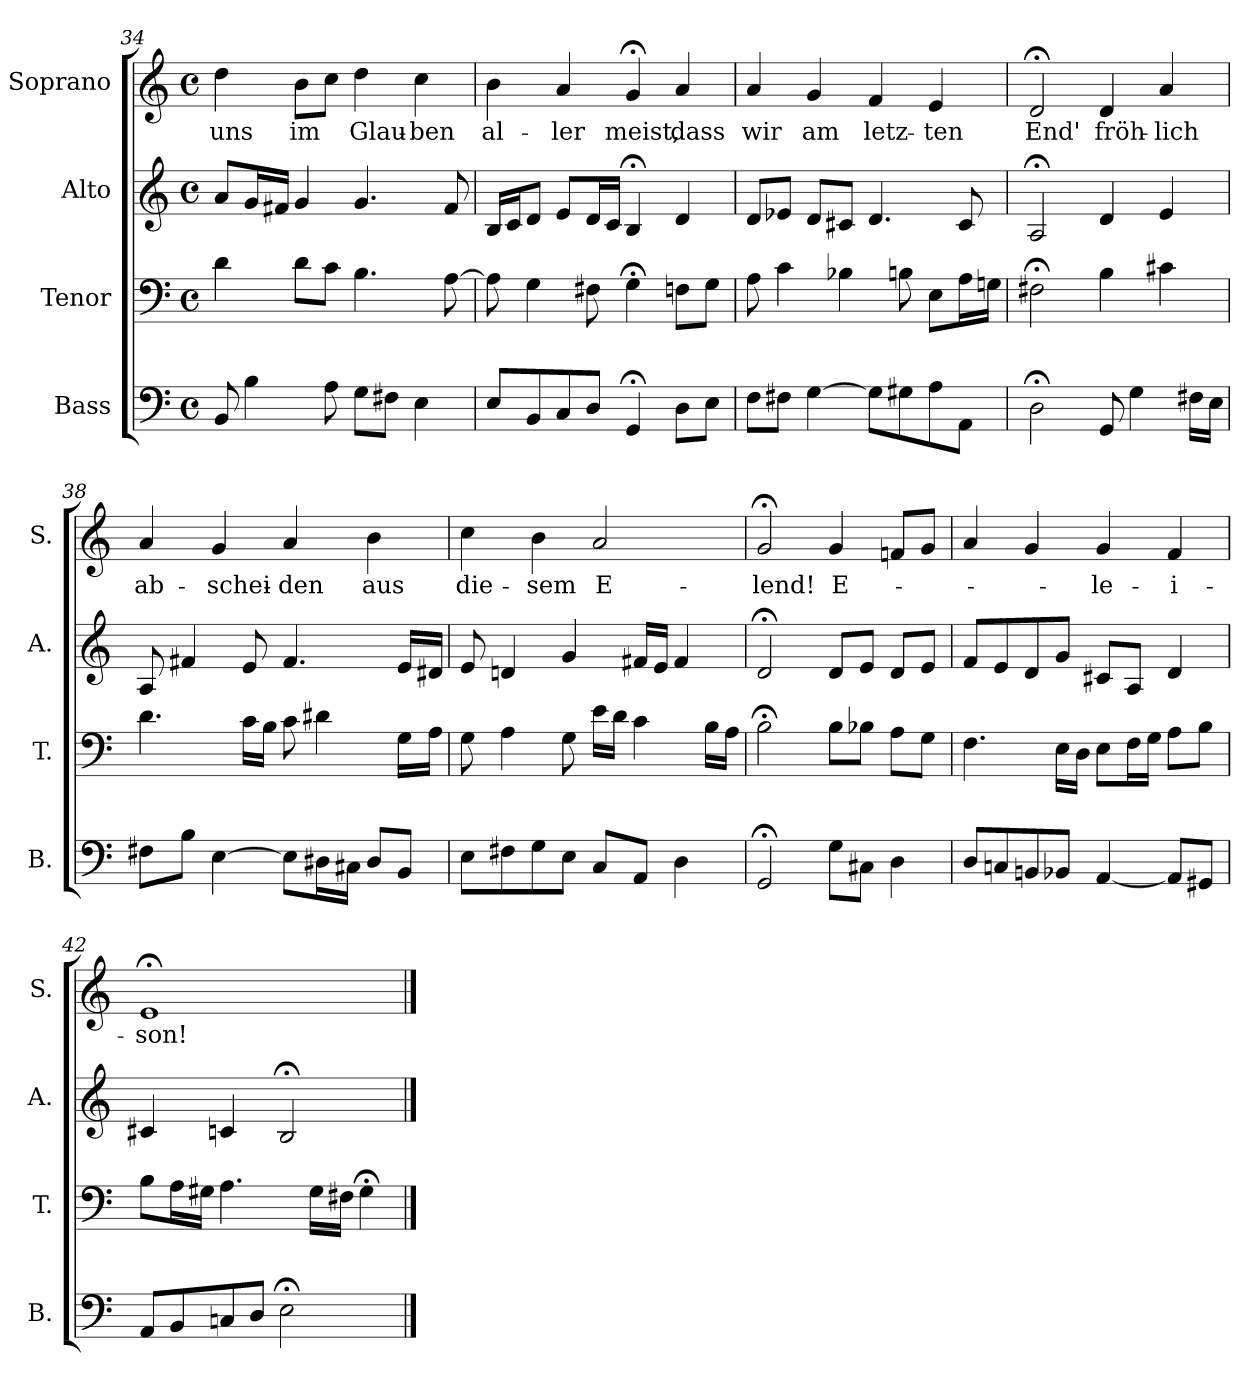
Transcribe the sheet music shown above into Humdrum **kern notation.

**kern	**kern	**kern	**kern	**text
*part4	*part3	*part2	*part1	*part1
*staff4	*staff3	*staff2	*staff1	*staff1
*I"Bass	*I"Tenor	*I"Alto	*I"Soprano	*
*I'B.	*I'T.	*I'A.	*I'S.	*
!!LO:PB:g=z
*clefF4	*clefF4	*clefG2	*clefG2	*
*k[]	*k[]	*k[]	*k[]	*
*M4/4	*M4/4	*M4/4	*M4/4	*
*met(c)	*met(c)	*met(c)	*met(c)	*
=34	=34	=34	=34	=34
!	!	!	!	!LO:LY:b
8BB/	4d\	8a/L	4dd\	uns
4B\	.	16g/L	.	.
.	.	16f#X/JJ	.	.
!	!	!	!	!LO:LY:b
.	8d\L	4g/	8b\L	im
8A\	8c\J	.	8cc\J	.
!	!	!	!	!LO:LY:b
8G\L	4.B\	4.g/	4dd\	Glau-
8F#X\J	.	.	.	.
!	!	!	!	!LO:LY:b
4E\	.	.	4cc\	-ben
.	[8A\	8f#/	.	.
!!LO:PB:g=z
=35	=35	=35	=35	=35
!	!	!	!	!LO:LY:b
8E/L	8A\]	16B/LL	4b\	al-
.	.	16c/J	.	.
8BB/	4G\	8d/J	.	.
!	!	!	!	!LO:LY:b
8C/	.	8e/L	4a/	-ler
8D/J	8F#X\	16d/L	.	.
.	.	16c/JJ	.	.
!	!	!	!	!LO:LY:b
4GG;</	4G;<\	4B;</	4g;</	meist,
!	!	!	!	!LO:LY:b
8D\L	8Fn\L	4d/	4a/	dass
8E\J	8G\J	.	.	.
=36	=36	=36	=36	=36
!	!	!	!	!LO:LY:b
8F\L	8A\	8d/L	4a/	wir
8F#X\J	4c\	8e-X/J	.	.
!	!	!	!	!LO:LY:b
[4G\	.	8d/L	4g/	am
.	4B-X\	8c#X/J	.	.
!	!	!	!	!LO:LY:b
8G\L]	.	4.d/	4f/	letz-
8G#X\	8Bn\	.	.	.
!	!	!	!	!LO:LY:b
8A\	8E\L	.	4e/	-ten
8AA\J	16A\L	8c#/	.	.
.	16Gn\JJ	.	.	.
=37	=37	=37	=37	=37
!	!	!	!	!LO:LY:b
2D;<\	2F#X;<\	2A;</	2d;</	End'
!	!	!	!	!LO:LY:b
8GG/	4B\	4d/	4d/	fröh-
4G\	.	.	.	.
!	!	!	!	!LO:LY:b
.	4c#X\	4e/	4a/	-lich
16F#X\LL	.	.	.	.
16E\JJ	.	.	.	.
=38	=38	=38	=38	=38
!	!	!	!	!LO:LY:b
8F#X\L	4.d\	8A/	4a/	ab-
8B\J	.	4f#X/	.	.
!	!	!	!	!LO:LY:b
[4E\	.	.	4g/	-schei-
.	16c\LL	8e/	.	.
.	16B\JJ	.	.	.
!	!	!	!	!LO:LY:b
8E\L]	8c\	4.f#/	4a/	-den
16D#X\L	4d#X\	.	.	.
16C#X\JJ	.	.	.	.
!	!	!	!	!LO:LY:b
8D#/L	.	.	4b\	aus
8BB/J	16G\LL	16e/LL	.	.
.	16A\JJ	16d#X/JJ	.	.
!!LO:LB:g=z
=39	=39	=39	=39	=39
!	!	!	!	!LO:LY:b
8E\L	8G\	8e/	4cc\	die-
8F#X\	4A\	4dn/	.	.
!	!	!	!	!LO:LY:b
8G\	.	.	4b\	-sem
8E\J	8G\	4g/	.	.
!	!	!	!	!LO:LY:b
8C/L	16e\LL	.	2a/	E-
.	16d\JJ	.	.	.
8AA/J	4c\	16f#X/LL	.	.
.	.	16e/JJ	.	.
4D\	.	4f#/	.	.
.	16B\LL	.	.	.
.	16A\JJ	.	.	.
=40	=40	=40	=40	=40
!	!	!	!	!LO:LY:b
2GG;</	2B;<\	2d;</	2g;</	-lend!
!	!	!	!	!LO:LY:b
8G\L	8B\L	8d/L	4g/	E-
8C#X\J	8B-X\J	8e/J	.	.
4D\	8A\L	8d/L	8fn/L	.
.	8G\J	8e/J	8g/J	.
=41	=41	=41	=41	=41
8D/L	4.F\	8f/L	4a/	.
8Cn/	.	8e/	.	.
8BBn/	.	8d/	4g/	.
8BB-X/J	16E\LL	8g/J	.	.
.	16D\JJ	.	.	.
!	!	!	!	!LO:LY:b
[4AA/	8E\L	8c#X/L	4g/	-le-
.	16F\L	8A/J	.	.
.	16G\JJ	.	.	.
!	!	!	!	!LO:LY:b
8AA/L]	8A\L	4d/	4f/	-i-
8GG#X/J	8B\J	.	.	.
=42	=42	=42	=42	=42
!	!	!	!	!LO:LY:b
8AA/L	8B\L	4c#X/	1e;<	-son!
8BB/	16A\L	.	.	.
.	16G#X\JJ	.	.	.
8Cn/	4.A\	4cn/	.	.
8D/J	.	.	.	.
2E;<\	.	2B;</	.	.
.	16G#\LL	.	.	.
.	16F#X\JJ	.	.	.
.	4G#;<\	.	.	.
==	==	==	==	==
*-	*-	*-	*-	*-
